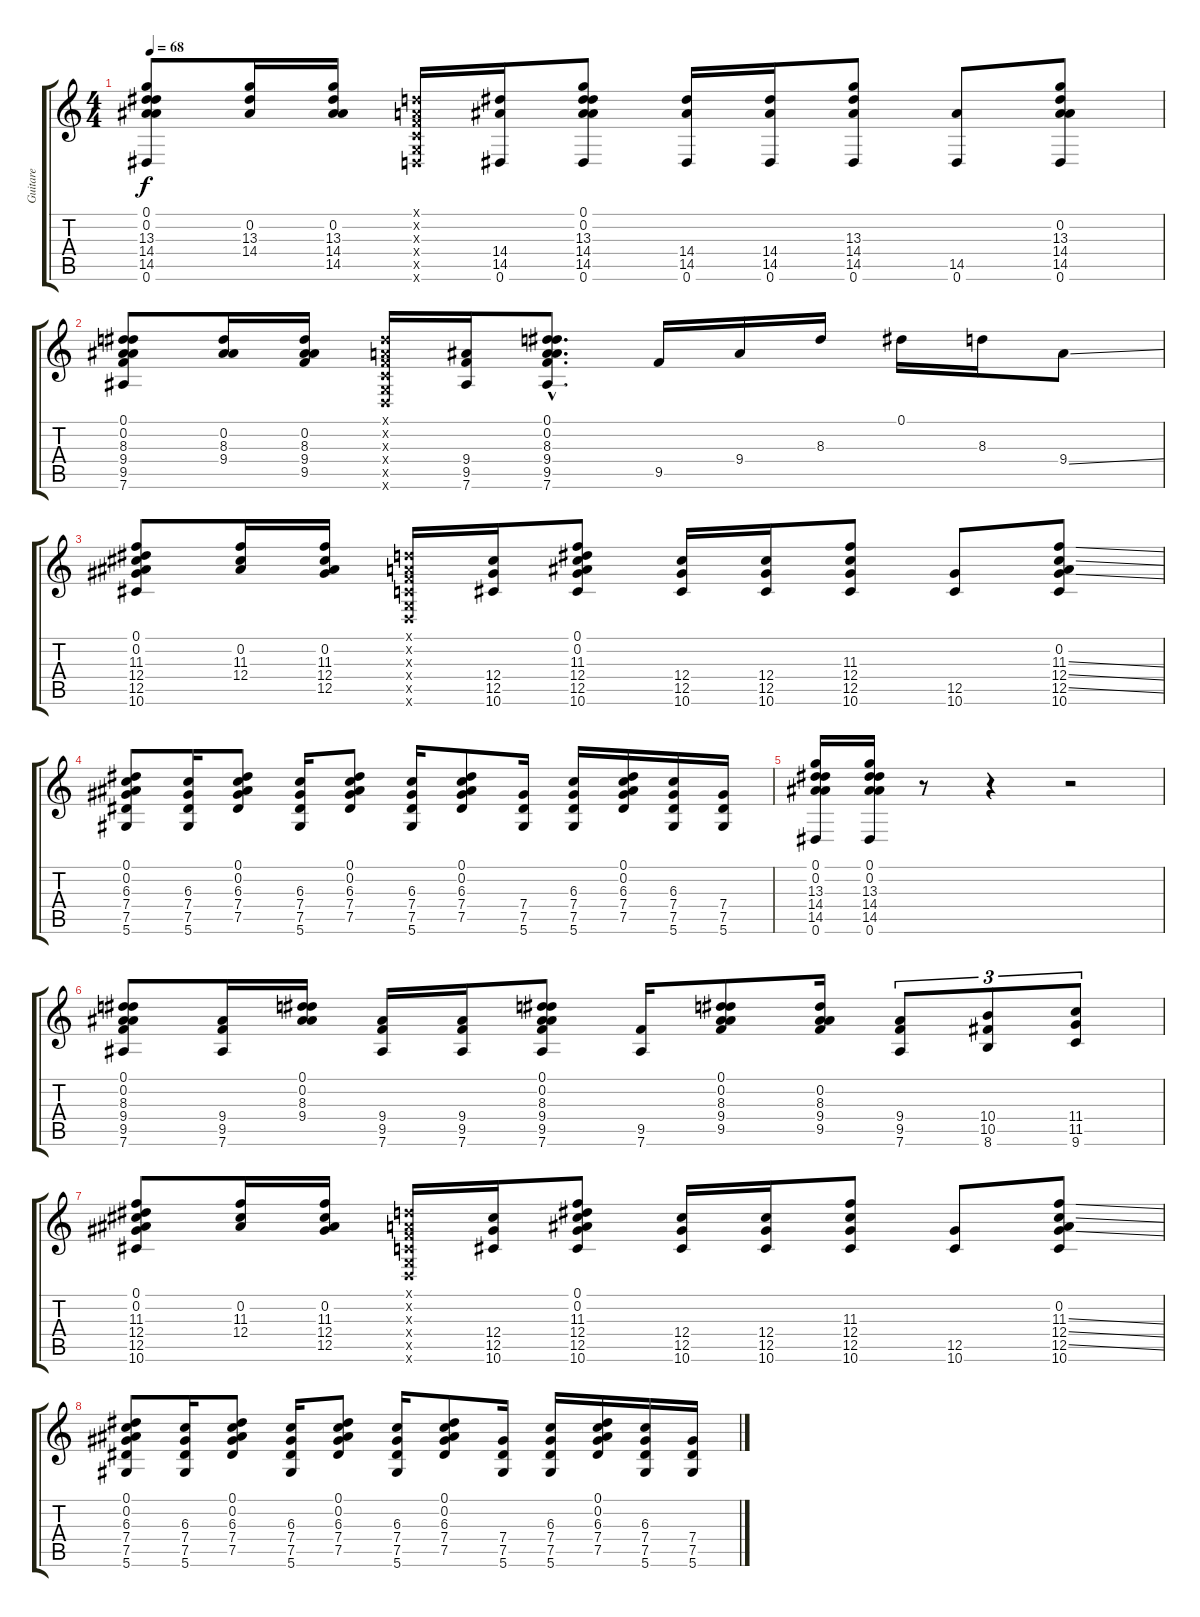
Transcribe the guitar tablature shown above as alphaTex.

\track ("Guitare" "Guitare") {instrument acousticguitarsteel}
\staff {score tabs}
\tuning (Eb4 Bb3 Gb3 Db3 Ab2 Eb2) {hide}
\ts (4 4)
\tempo 68
\clef g2
\ks c
(0.1 0.2 13.3 14.4 14.5 0.6).8{dy f} (0.2 13.3 14.4).16 (0.2 13.3 14.4 14.5).16 (-1.1{x} -1.2{x} -1.3{x} -1.4{x} -1.5{x} -1.6{x}).16 (14.4 14.5 0.6).16 (0.1 0.2 13.3 14.4 14.5 0.6).8 (14.4 14.5 0.6).16 (14.4 14.5 0.6).16 (13.3 14.4 14.5 0.6).8 (14.5 0.6).8 (0.2 13.3 14.4 14.5 0.6).8 |
(0.1 0.2 8.3 9.4 9.5 7.6).8 (0.2 8.3 9.4).16 (0.2 8.3 9.4 9.5).16 (-1.1{x} -1.2{x} -1.3{x} -1.4{x} -1.5{x} -1.6{x}).16 (9.4 9.5 7.6).16 (0.1{hac} 0.2{hac} 8.3{hac} 9.4{hac} 9.5{hac} 7.6{hac}).8{d} 9.5.16 9.4.16 8.3.16 0.1.16 8.3.16 9.4{ss}.8 |
(0.1 0.2 11.3 12.4 12.5 10.6).8 (0.2 11.3 12.4).16 (0.2 11.3 12.4 12.5).16 (-1.1{x} -1.2{x} -1.3{x} -1.4{x} -1.5{x} -1.6{x}).16 (12.4 12.5 10.6).16 (0.1 0.2 11.3 12.4 12.5 10.6).8 (12.4 12.5 10.6).16 (12.4 12.5 10.6).16 (11.3 12.4 12.5 10.6).8 (12.5 10.6).8 (0.2 11.3{ss} 12.4{ss} 12.5{ss} 10.6).8 |
(0.1 0.2 6.3 7.4 7.5 5.6).8 (6.3 7.4 7.5 5.6).16 (0.1 0.2 6.3 7.4 7.5).8 (6.3 7.4 7.5 5.6).16 (0.1 0.2 6.3 7.4 7.5).8 (6.3 7.4 7.5 5.6).16 (0.1 0.2 6.3 7.4 7.5).8 (7.4 7.5 5.6).16 (6.3 7.4 7.5 5.6).16 (0.1 0.2 6.3 7.4 7.5).16 (6.3 7.4 7.5 5.6).16 (7.4 7.5 5.6).16 |
(0.1 0.2 13.3 14.4 14.5 0.6).16 (0.1 0.2 13.3 14.4 14.5 0.6).16 r.8 r.4 r.2 |
(0.1 0.2 8.3 9.4 9.5 7.6).8 (9.4 9.5 7.6).16 (0.1 0.2 8.3 9.4).16 (9.4 9.5 7.6).16 (9.4 9.5 7.6).16 (0.1 0.2 8.3 9.4 9.5 7.6).8 (9.5 7.6).16 (0.1 0.2 8.3 9.4 9.5).8 (0.2 8.3 9.4 9.5).16 (9.4 9.5 7.6).8{tu (3 2)} (10.4 10.5 8.6).8{tu (3 2)} (11.4 11.5 9.6).8{tu (3 2)} |
(0.1 0.2 11.3 12.4 12.5 10.6).8 (0.2 11.3 12.4).16 (0.2 11.3 12.4 12.5).16 (-1.1{x} -1.2{x} -1.3{x} -1.4{x} -1.5{x} -1.6{x}).16 (12.4 12.5 10.6).16 (0.1 0.2 11.3 12.4 12.5 10.6).8 (12.4 12.5 10.6).16 (12.4 12.5 10.6).16 (11.3 12.4 12.5 10.6).8 (12.5 10.6).8 (0.2 11.3{ss} 12.4{ss} 12.5{ss} 10.6).8 |
(0.1 0.2 6.3 7.4 7.5 5.6).8 (6.3 7.4 7.5 5.6).16 (0.1 0.2 6.3 7.4 7.5).8 (6.3 7.4 7.5 5.6).16 (0.1 0.2 6.3 7.4 7.5).8 (6.3 7.4 7.5 5.6).16 (0.1 0.2 6.3 7.4 7.5).8 (7.4 7.5 5.6).16 (6.3 7.4 7.5 5.6).16 (0.1 0.2 6.3 7.4 7.5).16 (6.3 7.4 7.5 5.6).16 (7.4 7.5 5.6).16
